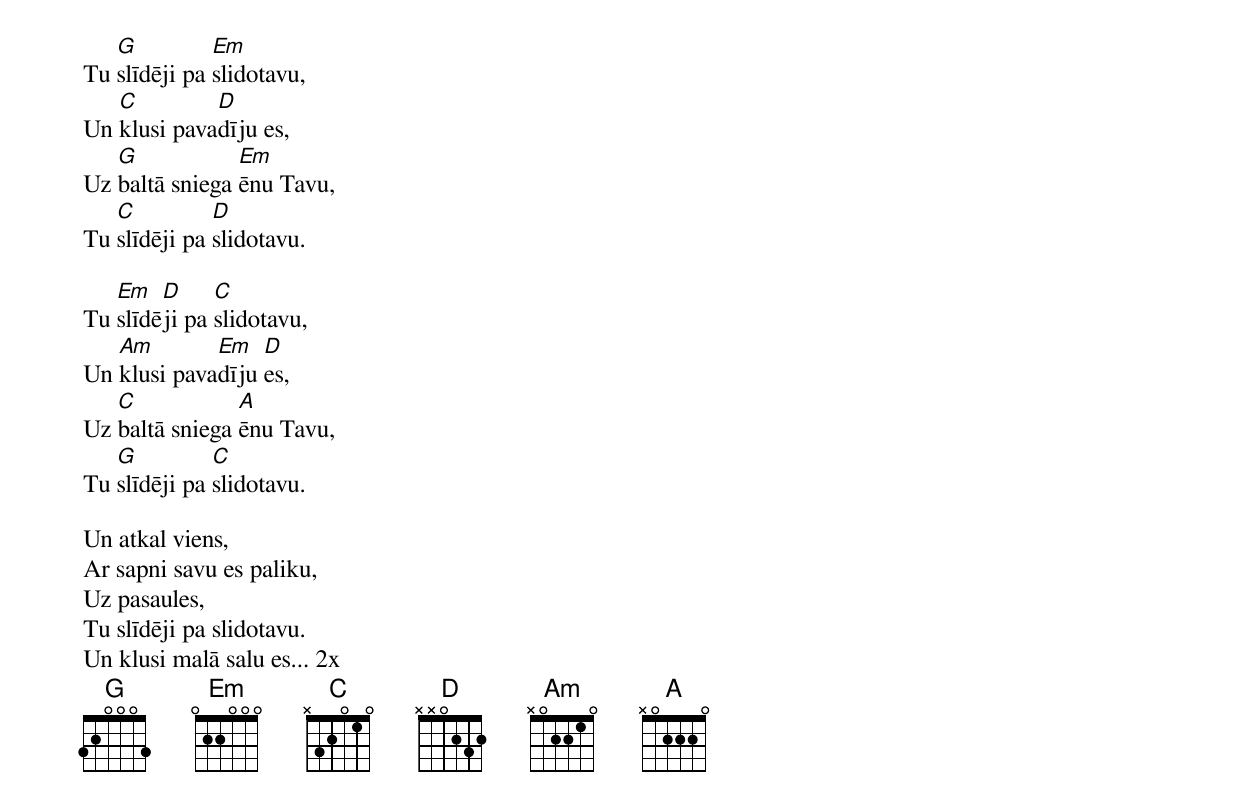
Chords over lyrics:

   G          Em
Tu slīdēji pa slidotavu,
   C         D
Un klusi pavadīju es,
   G            Em
Uz baltā sniega ēnu Tavu,
   C          D
Tu slīdēji pa slidotavu.

   Em   D     C
Tu slīdēji pa slidotavu,
   Am        Em   D
Un klusi pavadīju es,
   C            A
Uz baltā sniega ēnu Tavu,
   G          C
Tu slīdēji pa slidotavu.

Un atkal viens,
Ar sapni savu es paliku,
Uz pasaules,
Tu slīdēji pa slidotavu.
Un klusi malā salu es... 2x
